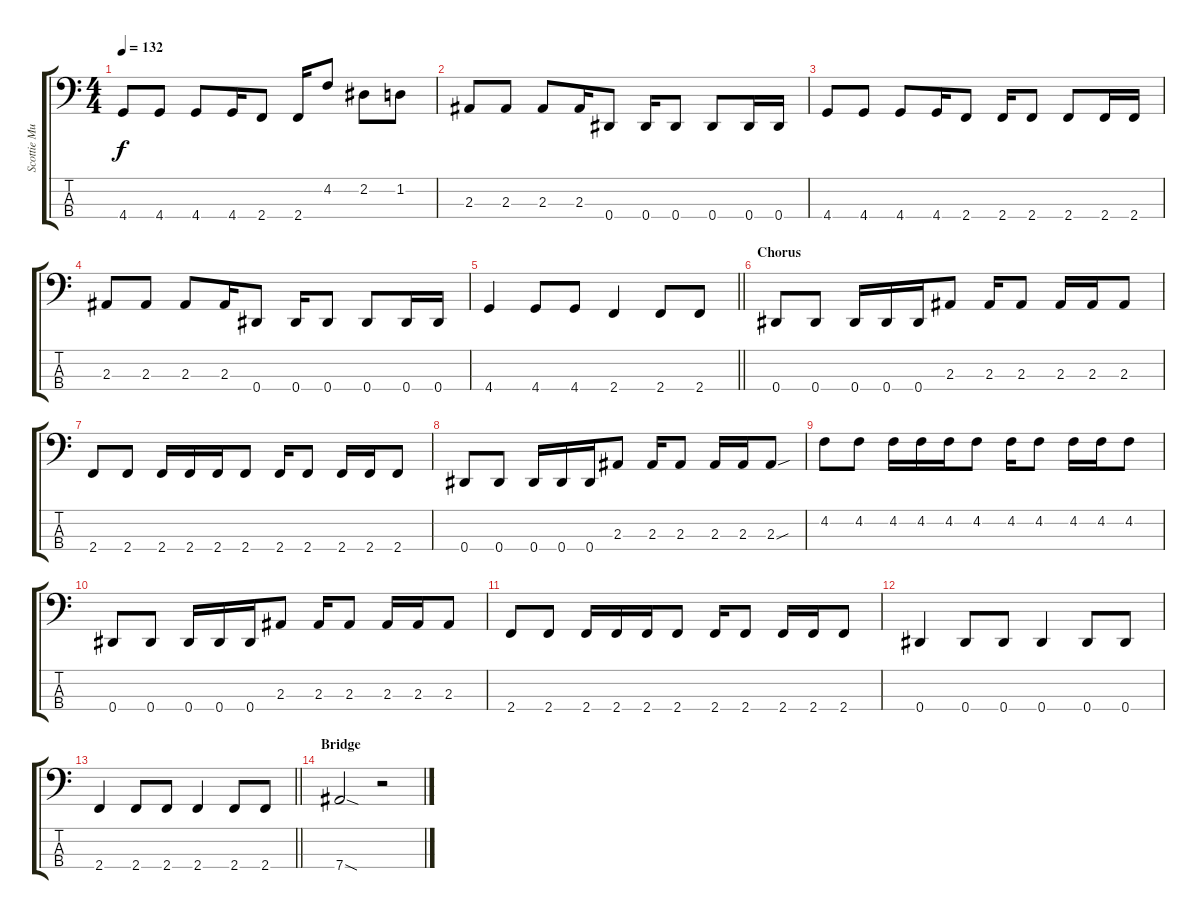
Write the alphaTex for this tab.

\track ("Scottie Murphy - Bass" "Scottie Mu") {instrument electricbasspick}
\staff {score tabs}
\tuning (Gb2 Db2 Ab1 Eb1) {hide}
\ts (4 4)
\tempo 132
\clef f4
\ks c
4.4.8{dy f} 4.4.8 4.4.8 4.4.16 2.4.8 2.4.16 4.2.8 2.2.8 1.2.8 |
2.3.8 2.3.8 2.3.8 2.3.16 0.4.8 0.4.16 0.4.8 0.4.8 0.4.16 0.4.16 |
4.4.8 4.4.8 4.4.8 4.4.16 2.4.8 2.4.16 2.4.8 2.4.8 2.4.16 2.4.16 |
2.3.8 2.3.8 2.3.8 2.3.16 0.4.8 0.4.16 0.4.8 0.4.8 0.4.16 0.4.16 |
\barLineRight lightlight
4.4.4 4.4.8 4.4.8 2.4.4 2.4.8 2.4.8 |
\section ("" "Chorus")
0.4.8 0.4.8 0.4.16 0.4.16 0.4.16 2.3.8 2.3.16 2.3.8 2.3.16 2.3.16 2.3.8 |
2.4.8 2.4.8 2.4.16 2.4.16 2.4.16 2.4.8 2.4.16 2.4.8 2.4.16 2.4.16 2.4.8 |
0.4.8 0.4.8 0.4.16 0.4.16 0.4.16 2.3.8 2.3.16 2.3.8 2.3.16 2.3.16 2.3{sou}.8 |
4.2.8 4.2.8 4.2.16 4.2.16 4.2.16 4.2.8 4.2.16 4.2.8 4.2.16 4.2.16 4.2.8 |
0.4.8 0.4.8 0.4.16 0.4.16 0.4.16 2.3.8 2.3.16 2.3.8 2.3.16 2.3.16 2.3.8 |
2.4.8 2.4.8 2.4.16 2.4.16 2.4.16 2.4.8 2.4.16 2.4.8 2.4.16 2.4.16 2.4.8 |
0.4.4 0.4.8 0.4.8 0.4.4 0.4.8 0.4.8 |
\barLineRight lightlight
2.4.4 2.4.8 2.4.8 2.4.4 2.4.8 2.4.8 |
\section ("" "Bridge")
7.4{sod}.2 r.2
